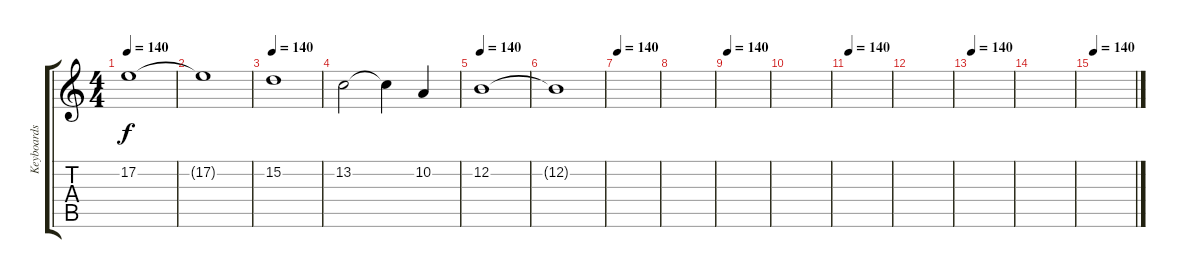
\track ("Keyboards" "Keyboards") {instrument stringensemble1}
\staff {score tabs}
\tuning (E4 B3 G3 D3 A2 E2) {hide}
\ts (4 4)
\tempo 140
\clef g2
\ks c
17.2.1{dy f} |
17.2{t}.1 |
\tempo 140
15.2.1 |
13.2.2 13.2{t}.4 10.2.4 |
\tempo 140
12.2.1 |
12.2{t}.1 |
\tempo 140
|
|
\tempo 140
|
|
\tempo 140
|
|
\tempo 140
|
|
\tempo 140
